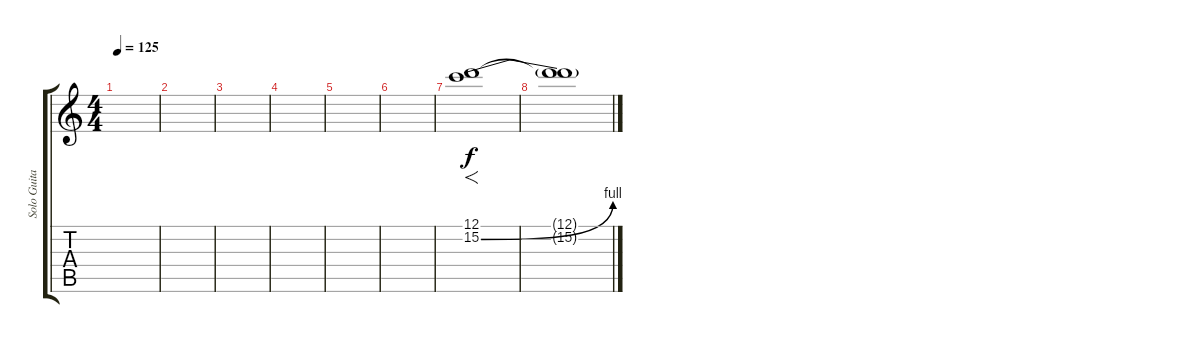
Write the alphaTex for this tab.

\track ("Solo Guitar" "Solo Guita") {instrument distortionguitar}
\staff {score tabs}
\tuning (D4 A3 F3 C3 G2 C2) {hide}
\ts (4 4)
\tempo 125
\clef g2
\ks c
|
|
|
|
|
|
(12.1 15.2{be (bend 0 0 60 4)}).1{f} |
(12.1{t} 15.2{t}).1
